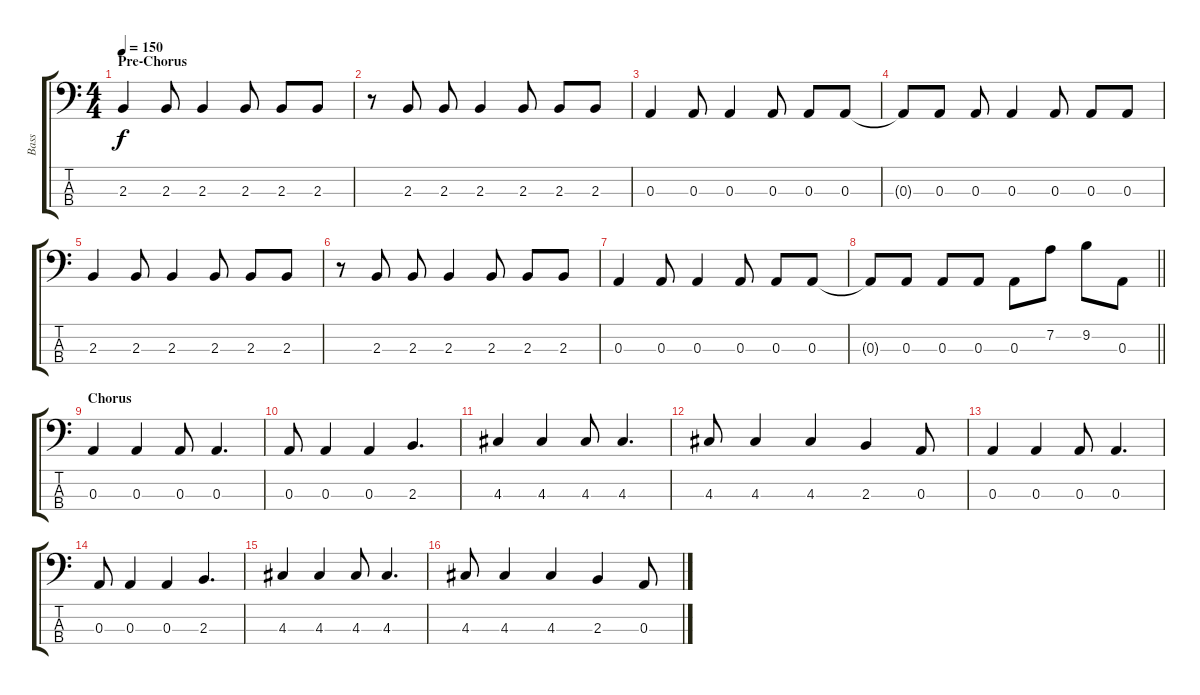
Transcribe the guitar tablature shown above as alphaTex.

\track ("Bass" "Bass") {instrument electricbassfinger}
\staff {score tabs}
\tuning (G2 D2 A1 E1) {hide}
\ts (4 4)
\section ("" "Pre-Chorus")
\tempo 150
\clef f4
\ks c
2.3.4{dy f} 2.3.8 2.3.4 2.3.8 2.3.8 2.3.8 |
r.8 2.3.8 2.3.8 2.3.4 2.3.8 2.3.8 2.3.8 |
0.3.4 0.3.8 0.3.4 0.3.8 0.3.8 0.3.8 |
0.3{t}.8 0.3.8 0.3.8 0.3.4 0.3.8 0.3.8 0.3.8 |
2.3.4 2.3.8 2.3.4 2.3.8 2.3.8 2.3.8 |
r.8 2.3.8 2.3.8 2.3.4 2.3.8 2.3.8 2.3.8 |
0.3.4 0.3.8 0.3.4 0.3.8 0.3.8 0.3.8 |
\barLineRight lightlight
0.3{t}.8 0.3.8 0.3.8 0.3.8 0.3.8 7.2.8 9.2.8 0.3.8 |
\section ("" "Chorus")
0.3.4 0.3.4 0.3.8 0.3.4{d} |
0.3.8 0.3.4 0.3.4 2.3.4{d} |
4.3.4 4.3.4 4.3.8 4.3.4{d} |
4.3.8 4.3.4 4.3.4 2.3.4 0.3.8 |
0.3.4 0.3.4 0.3.8 0.3.4{d} |
0.3.8 0.3.4 0.3.4 2.3.4{d} |
4.3.4 4.3.4 4.3.8 4.3.4{d} |
4.3.8 4.3.4 4.3.4 2.3.4 0.3.8
